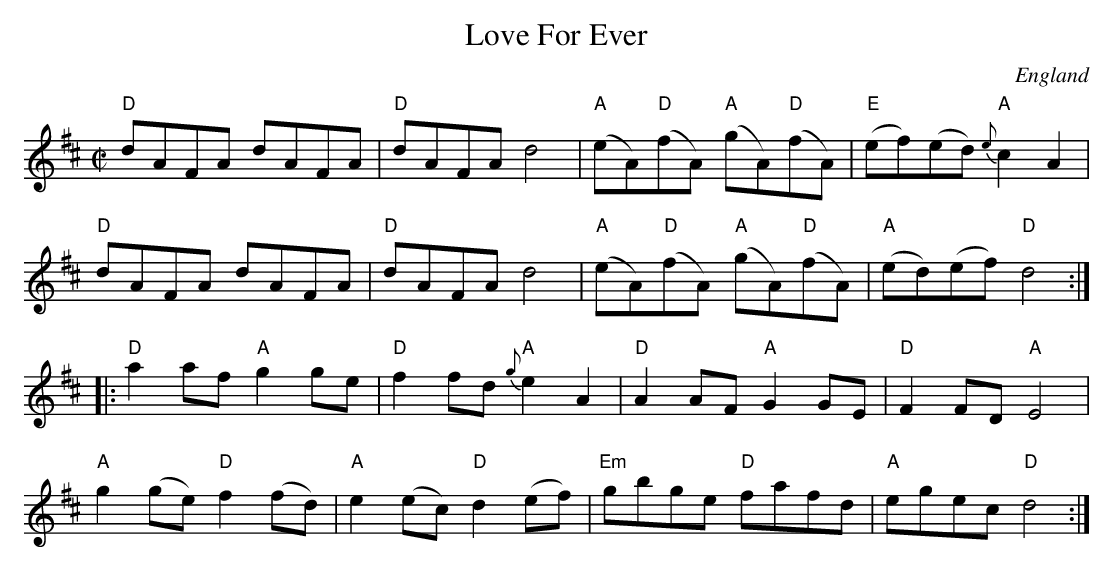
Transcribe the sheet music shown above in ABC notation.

X:1
T:Love For Ever
L:1/8
M:C|
O:England
K:D major
"D"dAFA dAFA|"D"dAFA d4|\
"A"(eA)"D"(fA) "A"(gA)"D"(fA)|"E"(ef)(ed) "A"{e}c2A2|
"D"dAFA dAFA|"D"dAFA d4|\
"A"(eA)"D"(fA) "A"(gA)"D"(fA)|"A"(ed)(ef) "D"d4:|
|:"D"a2 af "A"g2 ge|"D"f2 fd "A"{g}e2 A2|\
"D"A2 AF "A"G2 GE|"D"F2 FD "A"E4|
"A"g2 (ge) "D"f2 (fd)|"A"e2 (ec) "D"d2(ef)|\
"Em"gbge "D"fafd|"A"egec "D"d4:|
